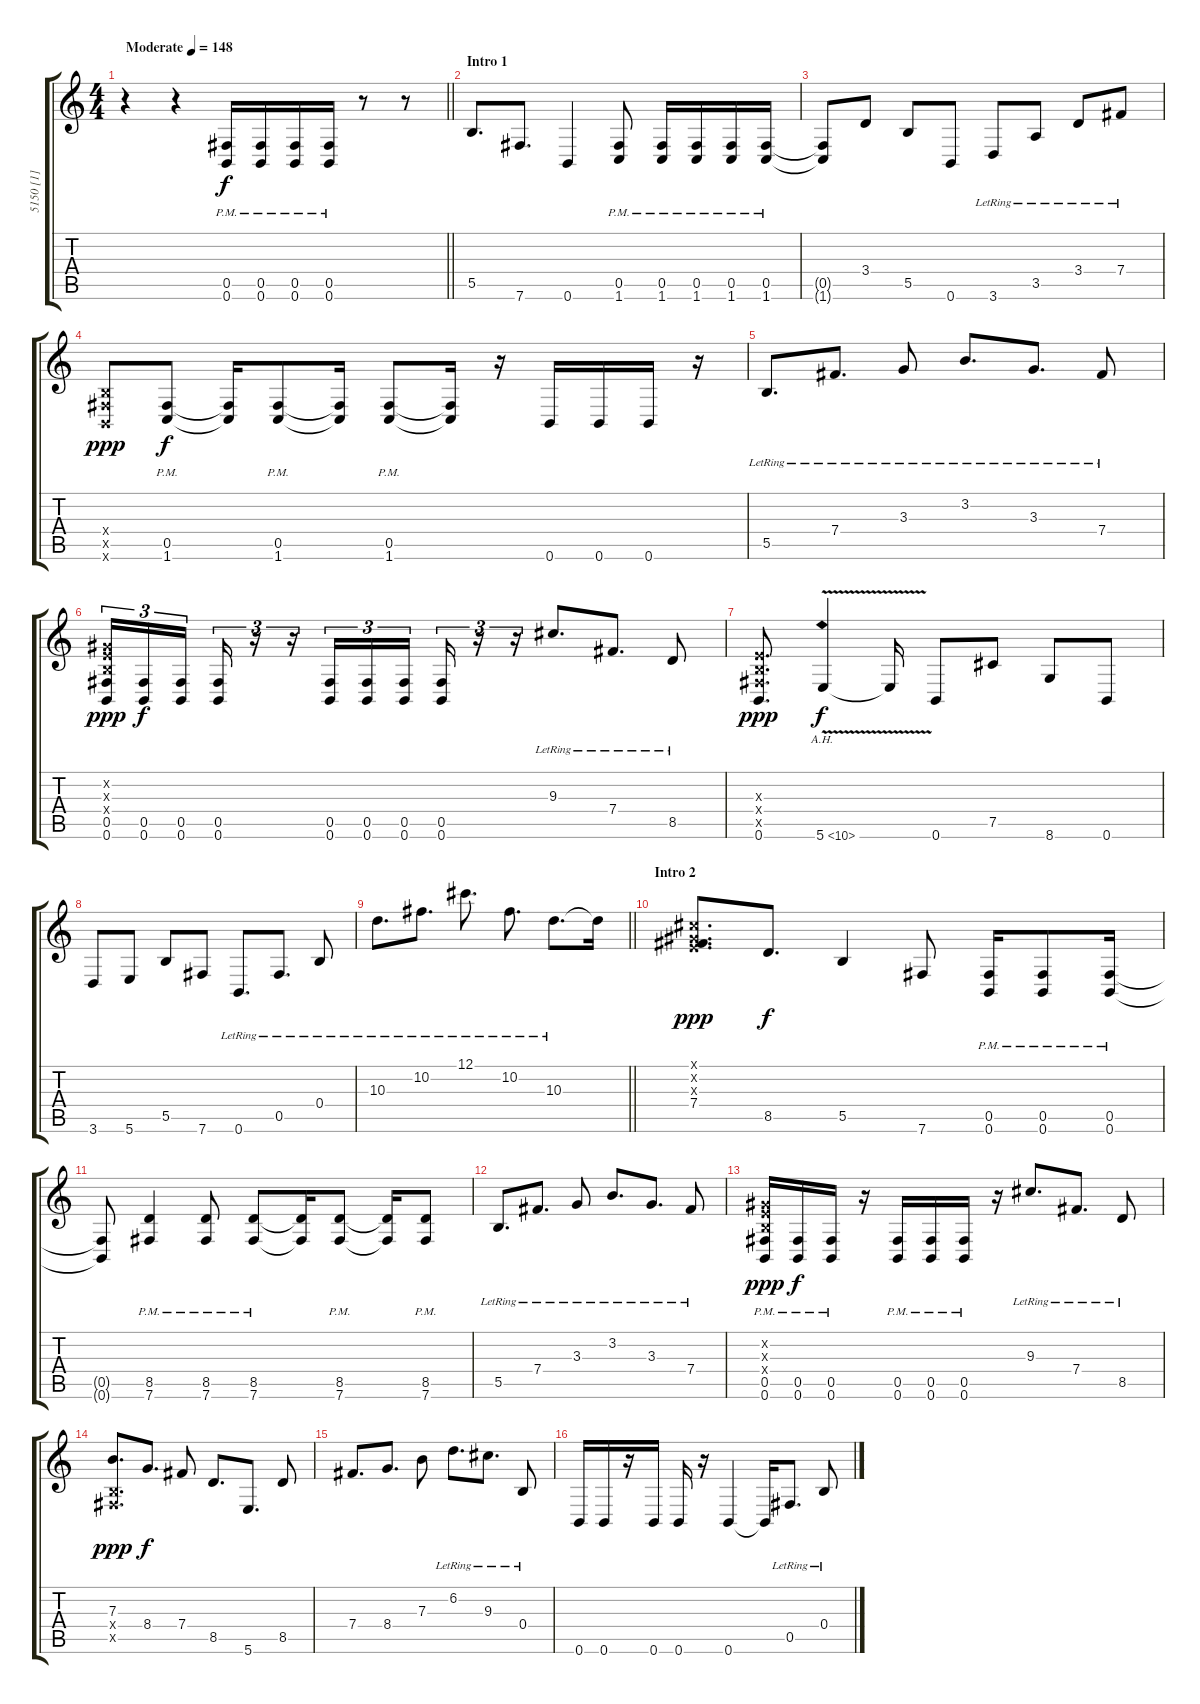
\track ("5150 [1]" "5150 [1]") {instrument electricguitarjazz}
\staff {score tabs}
\tuning (Db4 Ab3 E3 B2 Gb2 B1) {hide}
\ts (4 4)
\tempo (148 "Moderate")
\clef g2
\barLineRight lightlight
\ks c
r.4{dy f instrument overdrivenguitar} r.4 (0.5{pm} 0.6).16 (0.5{pm} 0.6).16 (0.5{pm} 0.6).16 (0.5{pm} 0.6).16 r.8 r.8 |
\section ("" "Intro 1")
5.5.8{d} 7.6.8{d} 0.6.4 (0.5{pm} 1.6).8 (0.5{pm} 1.6).16 (0.5{pm} 1.6).16 (0.5{pm} 1.6).16 (0.5{pm} 1.6).16 |
(0.5{t} 1.6{t}).8 3.4.8 5.5.8 0.6.8 3.6{lr}.8 3.5{lr}.8 3.4{lr}.8 7.4{lr}.8 |
(0.4{x} 0.5{x} 0.6{x}).8{dy ppp} (0.5{pm} 1.6).8{dy f} (0.5{t} 1.6{t}).16 (0.5{pm} 1.6).8 (0.5{t} 1.6{t}).16 (0.5{pm} 1.6).8 (0.5{t} 1.6{t}).16 r.16 0.6.16 0.6.16 0.6.16 r.16 |
5.5{lr}.8{d} 7.4{lr}.8{d} 3.3{lr}.8 3.2{lr}.8{d} 3.3{lr}.8{d} 7.4{lr}.8 |
(0.2{x} 0.3{x} 0.4{x} 0.5 0.6).16{tu (3 2) dy ppp} (0.5 0.6).16{tu (3 2) dy f} (0.5 0.6).16{tu (3 2) beam splitsecondary} (0.5 0.6).16{tu (3 2)} r.16{tu (3 2)} r.16{tu (3 2)} (0.5 0.6).16{tu (3 2)} (0.5 0.6).16{tu (3 2)} (0.5 0.6).16{tu (3 2) beam splitsecondary} (0.5 0.6).16{tu (3 2)} r.16{tu (3 2)} r.16{tu (3 2)} 9.3{lr}.8{d} 7.4{lr}.8{d} 8.5{lr}.8 |
(0.3{x} 0.4{x} 0.5{x} 0.6).8{d dy ppp} 5.6{ah 5 v}.4{dy f instrument guitarharmonics} 5.6{t}.16 0.6.8{instrument overdrivenguitar} 7.5.8 8.6.8 0.6.8 |
3.6.8 5.6.8 5.5.8 7.6.8 0.6{lr}.8{d} 0.5{lr}.8{d} 0.4{lr}.8 |
\barLineRight lightlight
10.3{lr}.8{d} 10.2{lr}.8{d} 12.1{lr}.8{d} 10.2{lr}.8{d} 10.3{lr}.8{d} 10.3{t}.16 |
\section ("" "Intro 2")
(0.1{x} 0.2{x} 0.3{x} 7.4).8{d dy ppp} 8.5.8{d dy f} 5.5.4 7.6.8 (0.5{pm} 0.6).16 (0.5{pm} 0.6).8 (0.5{pm} 0.6).16 |
(0.5{t} 0.6{t}).8 (8.5{pm} 7.6).4 (8.5{pm} 7.6).8 (8.5{pm} 7.6).8 (8.5{t} 7.6{t}).16 (8.5{pm} 7.6).8 (8.5{t} 7.6{t}).16 (8.5{pm} 7.6).8 |
5.5{lr}.8{d} 7.4{lr}.8{d} 3.3{lr}.8 3.2{lr}.8{d} 3.3{lr}.8{d} 7.4{lr}.8 |
(0.2{x} 0.3{x} 0.4{x} 0.5{pm} 0.6).16{dy ppp} (0.5{pm} 0.6).16{dy f} (0.5{pm} 0.6).16 r.16 (0.5{pm} 0.6).16 (0.5{pm} 0.6).16 (0.5{pm} 0.6).16 r.16 9.3{lr}.8{d} 7.4{lr}.8{d} 8.5{lr}.8 |
(7.3 0.4{x} 0.5{x}).8{d dy ppp} 8.4.8{d dy f} 7.4.8 8.5.8{d} 5.6.8{d} 8.5.8 |
7.4.8{d} 8.4.8{d} 7.3.8 6.2{lr}.8{d} 9.3{lr}.8{d} 0.4{lr}.8 |
0.6.16 0.6.16 r.16 0.6.16 0.6.16 r.16 0.6.4 0.6{t}.16 0.5{lr}.8{d} 0.4{lr}.8
